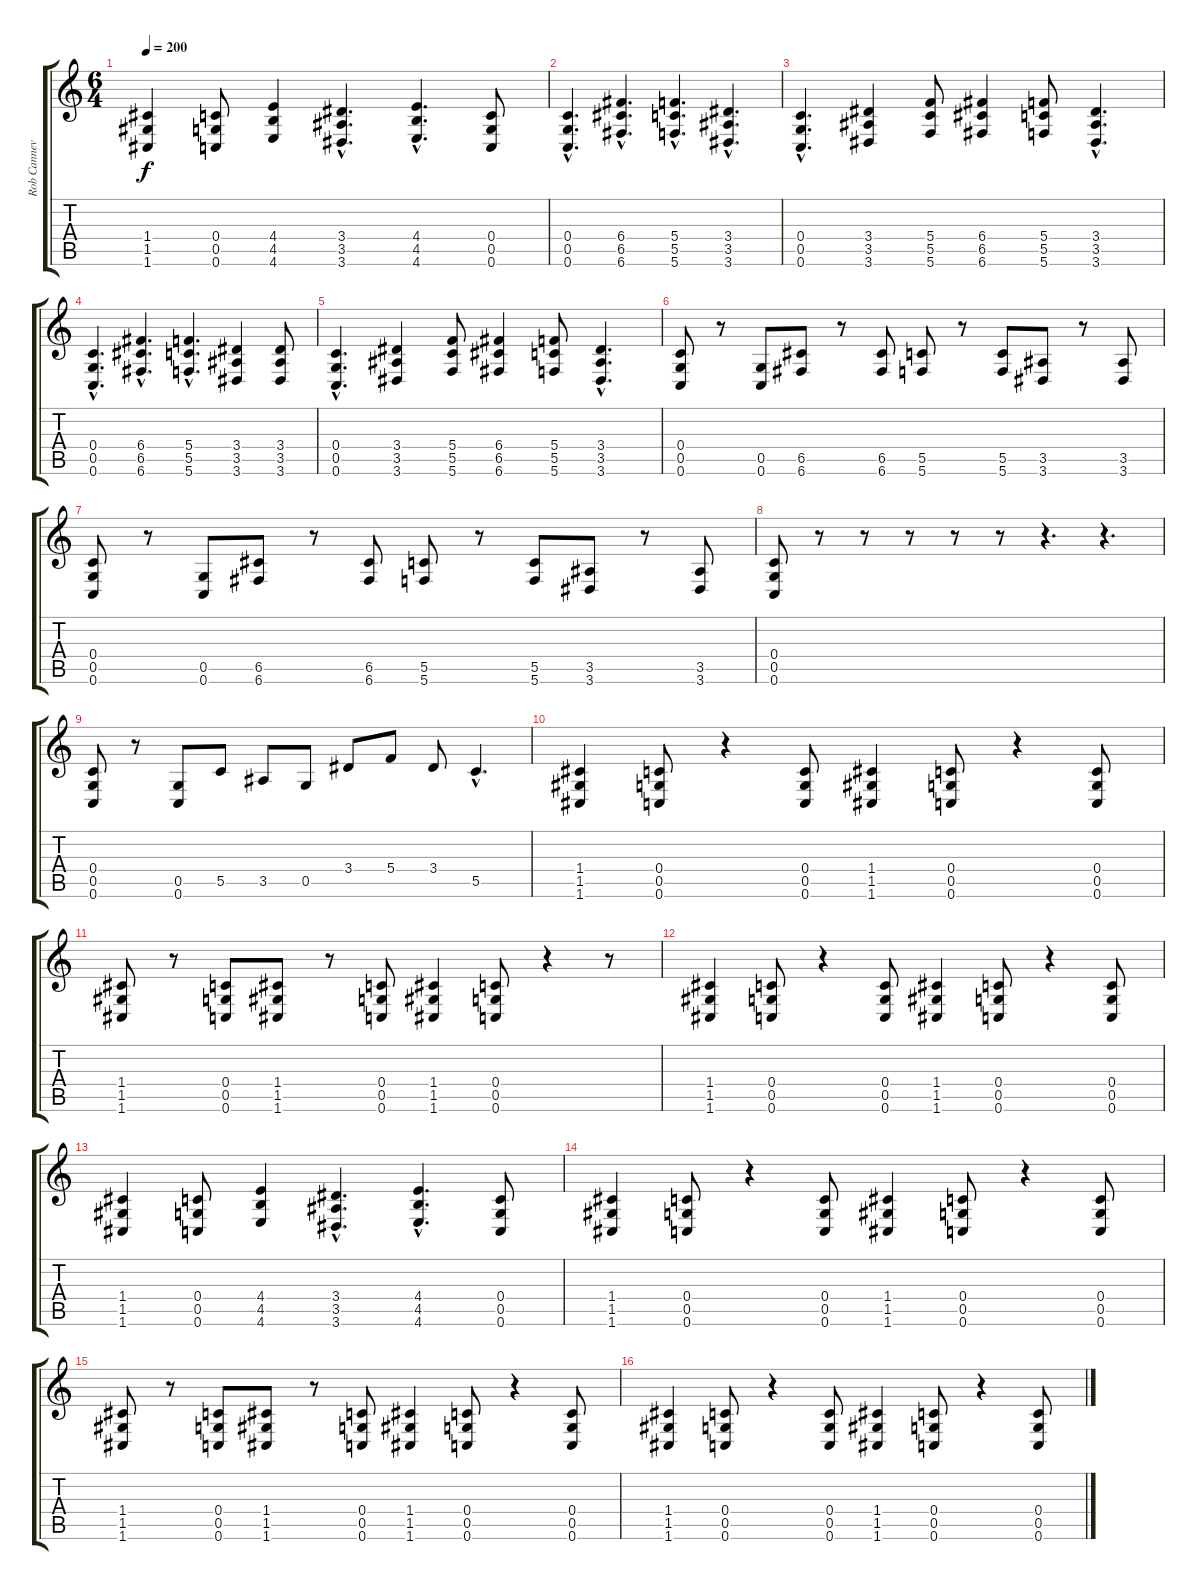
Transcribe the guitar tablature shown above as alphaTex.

\track ("Rob Cannevino - guitar" "Rob Cannev") {instrument overdrivenguitar}
\staff {score tabs}
\tuning (D4 A3 F3 C3 G2 C2) {hide}
\ts (6 4)
\tempo 200
\clef g2
\ks c
(1.4 1.5 1.6).4{dy f} (0.4 0.5 0.6).8 (4.4 4.5 4.6).4 (3.4{hac} 3.5{hac} 3.6{hac}).4{d} (4.4{hac} 4.5{hac} 4.6{hac}).4{d} (0.4 0.5 0.6).8 |
(0.4{hac} 0.5{hac} 0.6{hac}).4{d} (6.4{hac} 6.5{hac} 6.6{hac}).4{d} (5.4{hac} 5.5{hac} 5.6{hac}).4{d} (3.4{hac} 3.5{hac} 3.6{hac}).4{d} |
(0.4{hac} 0.5{hac} 0.6{hac}).4{d} (3.4 3.5 3.6).4 (5.4 5.5 5.6).8 (6.4 6.5 6.6).4 (5.4 5.5 5.6).8 (3.4{hac} 3.5{hac} 3.6{hac}).4{d} |
(0.4{hac} 0.5{hac} 0.6{hac}).4{d} (6.4{hac} 6.5{hac} 6.6{hac}).4{d} (5.4{hac} 5.5{hac} 5.6{hac}).4{d} (3.4 3.5 3.6).4 (3.4 3.5 3.6).8 |
(0.4{hac} 0.5{hac} 0.6{hac}).4{d} (3.4 3.5 3.6).4 (5.4 5.5 5.6).8 (6.4 6.5 6.6).4 (5.4 5.5 5.6).8 (3.4{hac} 3.5{hac} 3.6{hac}).4{d} |
(0.4 0.5 0.6).8 r.8 (0.5 0.6).8 (6.5 6.6).8 r.8 (6.5 6.6).8 (5.5 5.6).8 r.8 (5.5 5.6).8 (3.5 3.6).8 r.8 (3.5 3.6).8 |
(0.4 0.5 0.6).8 r.8 (0.5 0.6).8 (6.5 6.6).8 r.8 (6.5 6.6).8 (5.5 5.6).8 r.8 (5.5 5.6).8 (3.5 3.6).8 r.8 (3.5 3.6).8 |
(0.4 0.5 0.6).8 r.8 r.8 r.8 r.8 r.8 r.4{d} r.4{d} |
(0.4 0.5 0.6).8 r.8 (0.5 0.6).8 5.5.8 3.5.8 0.5.8 3.4.8 5.4.8 3.4.8 5.5{hac}.4{d} |
(1.4 1.5 1.6).4 (0.4 0.5 0.6).8 r.4 (0.4 0.5 0.6).8 (1.4 1.5 1.6).4 (0.4 0.5 0.6).8 r.4 (0.4 0.5 0.6).8 |
(1.4 1.5 1.6).8 r.8 (0.4 0.5 0.6).8 (1.4 1.5 1.6).8 r.8 (0.4 0.5 0.6).8 (1.4 1.5 1.6).4 (0.4 0.5 0.6).8 r.4 r.8 |
(1.4 1.5 1.6).4 (0.4 0.5 0.6).8 r.4 (0.4 0.5 0.6).8 (1.4 1.5 1.6).4 (0.4 0.5 0.6).8 r.4 (0.4 0.5 0.6).8 |
(1.4 1.5 1.6).4 (0.4 0.5 0.6).8 (4.4 4.5 4.6).4 (3.4{hac} 3.5{hac} 3.6{hac}).4{d} (4.4{hac} 4.5{hac} 4.6{hac}).4{d} (0.4 0.5 0.6).8 |
(1.4 1.5 1.6).4 (0.4 0.5 0.6).8 r.4 (0.4 0.5 0.6).8 (1.4 1.5 1.6).4 (0.4 0.5 0.6).8 r.4 (0.4 0.5 0.6).8 |
(1.4 1.5 1.6).8 r.8 (0.4 0.5 0.6).8 (1.4 1.5 1.6).8 r.8 (0.4 0.5 0.6).8 (1.4 1.5 1.6).4 (0.4 0.5 0.6).8 r.4 (0.4 0.5 0.6).8 |
(1.4 1.5 1.6).4 (0.4 0.5 0.6).8 r.4 (0.4 0.5 0.6).8 (1.4 1.5 1.6).4 (0.4 0.5 0.6).8 r.4 (0.4 0.5 0.6).8
